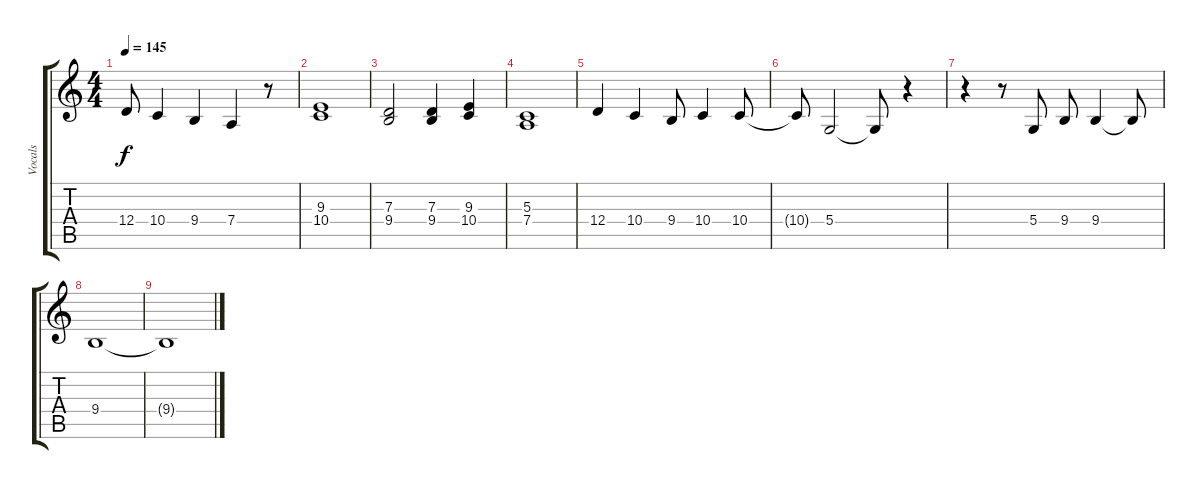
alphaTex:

\track ("Vocals" "Vocals") {instrument sopranosax}
\staff {score tabs}
\tuning (E4 B3 G3 D3 A2 E2) {hide}
\ts (4 4)
\tempo 145
\clef g2
\ks c
12.4{t}.8{dy f} 10.4.4 9.4.4 7.4.4 r.8 |
(9.3 10.4).1 |
(7.3 9.4).2 (7.3 9.4).4 (9.3 10.4).4 |
(5.3 7.4).1 |
12.4.4 10.4.4 9.4.8 10.4.4 10.4.8 |
10.4{t}.8 5.4.2 5.4{t}.8 r.4 |
r.4 r.8 5.4.8 9.4.8 9.4.4 9.4{t}.8 |
9.4.1 |
9.4{t}.1
